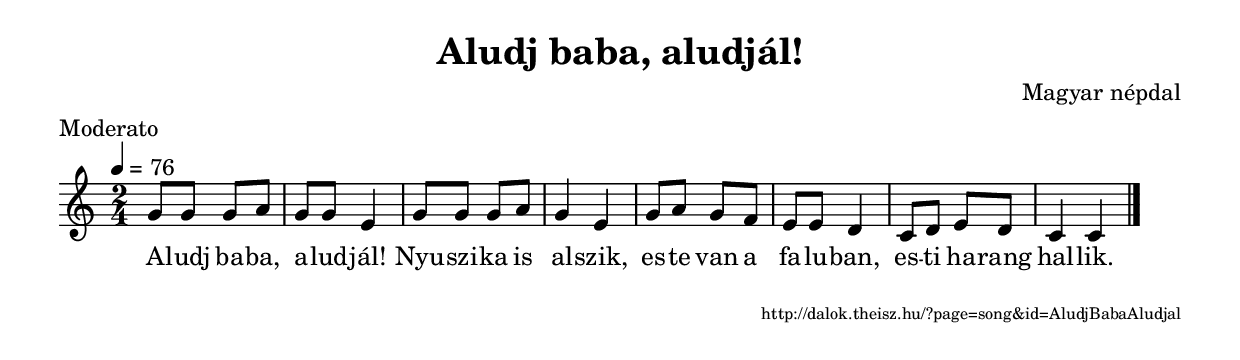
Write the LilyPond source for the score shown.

\version "2.10.33"


\header {
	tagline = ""	title = "Aludj baba, aludjál!"
	composer = "Magyar népdal"
	meter = "Moderato"
}

VoiceA = { \key c \major \override Staff.TimeSignature #'style = #'()  \time 2/4 \tempo 4=76
	\relative f' { g8 g g a g g e4 g8 g g a g4 e g8 a g f e e d4 c8 d e d c4 c4 \bar "|."
	}
}
SplitLyricsA = \lyricmode { 
A -- ludj ba -- ba, a -- lud -- jál!
Nyu -- szi -- ka is al -- szik,
es -- te van a fa -- lu -- ban,
es -- ti ha -- rang hal -- lik.
}
\score {
	<<
		\context Voice = songStaff { \VoiceA }
		\lyricsto "songStaff" \new Lyrics \SplitLyricsA
	>>
	\layout {
		indent = #0
	}
}

\score {
	<<
		\context Voice = songStaff { \VoiceA }
	>>
	\midi {
	}
}

\markup { \fill-line { \hspace #1 \super http://dalok.theisz.hu/?page=song&id=AludjBabaAludjal } }

\paper {
}
